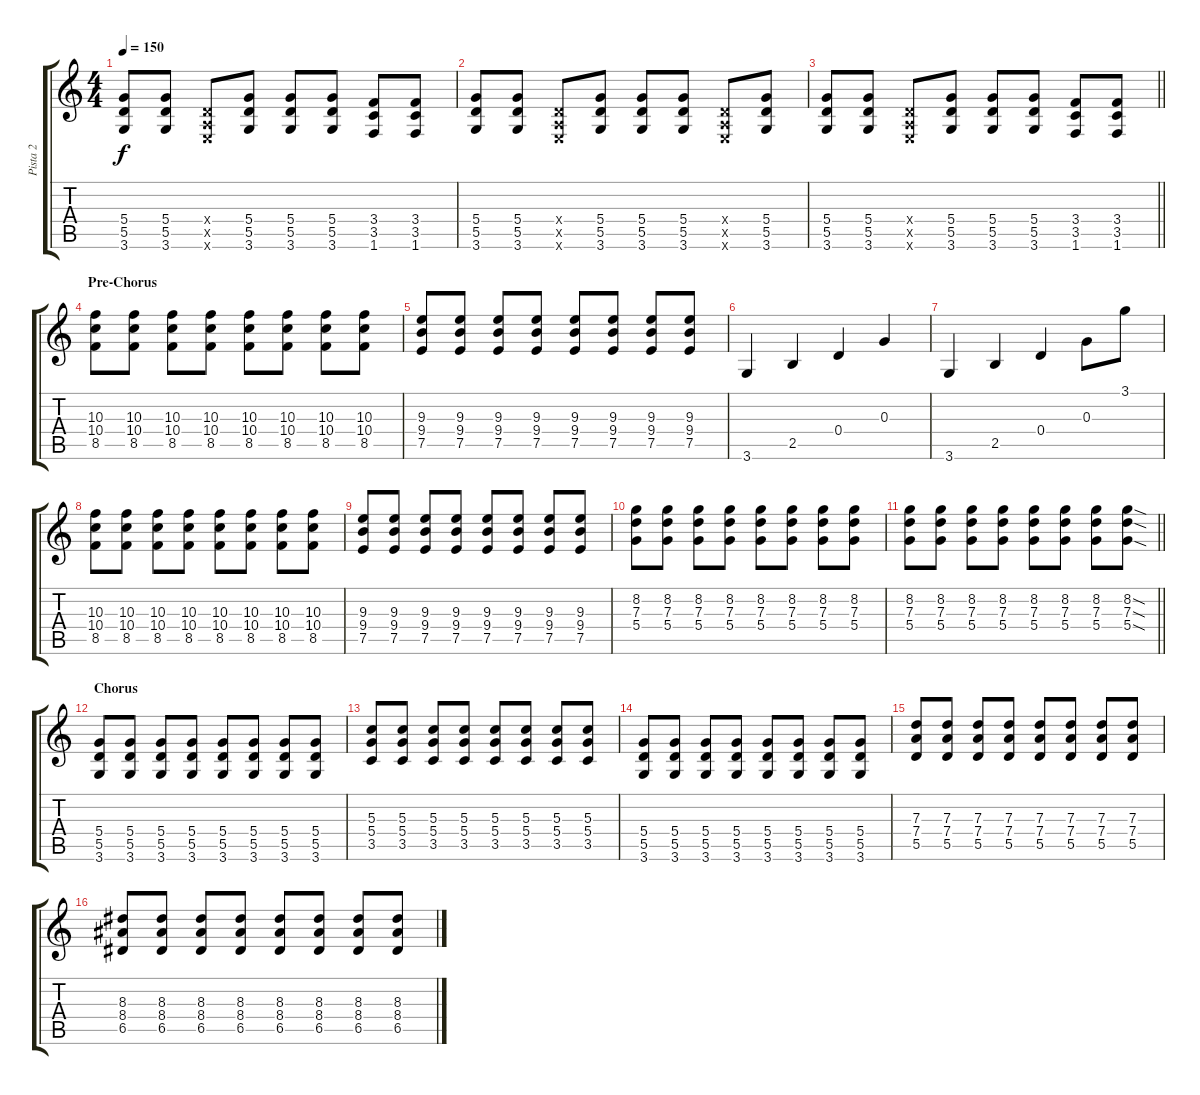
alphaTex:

\track ("Pista 2" "Pista 2") {instrument overdrivenguitar}
\staff {score tabs}
\tuning (E4 B3 G3 D3 A2 E2) {hide}
\ts (4 4)
\tempo 150
\clef g2
\ks c
(5.4 5.5 3.6).8{dy f} (5.4 5.5 3.6).8 (0.4{x} 0.5{x} 0.6{x}).8 (5.4 5.5 3.6).8 (5.4 5.5 3.6).8 (5.4 5.5 3.6).8 (3.4 3.5 1.6).8 (3.4 3.5 1.6).8 |
(5.4 5.5 3.6).8 (5.4 5.5 3.6).8 (0.4{x} 0.5{x} 0.6{x}).8 (5.4 5.5 3.6).8 (5.4 5.5 3.6).8 (5.4 5.5 3.6).8 (0.4{x} 0.5{x} 0.6{x}).8 (5.4 5.5 3.6).8 |
\barLineRight lightlight
(5.4 5.5 3.6).8 (5.4 5.5 3.6).8 (0.4{x} 0.5{x} 0.6{x}).8 (5.4 5.5 3.6).8 (5.4 5.5 3.6).8 (5.4 5.5 3.6).8 (3.4 3.5 1.6).8 (3.4 3.5 1.6).8 |
\section ("" "Pre-Chorus")
(10.3 10.4 8.5).8 (10.3 10.4 8.5).8 (10.3 10.4 8.5).8 (10.3 10.4 8.5).8 (10.3 10.4 8.5).8 (10.3 10.4 8.5).8 (10.3 10.4 8.5).8 (10.3 10.4 8.5).8 |
(9.3 9.4 7.5).8 (9.3 9.4 7.5).8 (9.3 9.4 7.5).8 (9.3 9.4 7.5).8 (9.3 9.4 7.5).8 (9.3 9.4 7.5).8 (9.3 9.4 7.5).8 (9.3 9.4 7.5).8 |
3.6.4 2.5.4 0.4.4 0.3.4 |
3.6.4 2.5.4 0.4.4 0.3.8 3.1.8 |
(10.3 10.4 8.5).8 (10.3 10.4 8.5).8 (10.3 10.4 8.5).8 (10.3 10.4 8.5).8 (10.3 10.4 8.5).8 (10.3 10.4 8.5).8 (10.3 10.4 8.5).8 (10.3 10.4 8.5).8 |
(9.3 9.4 7.5).8 (9.3 9.4 7.5).8 (9.3 9.4 7.5).8 (9.3 9.4 7.5).8 (9.3 9.4 7.5).8 (9.3 9.4 7.5).8 (9.3 9.4 7.5).8 (9.3 9.4 7.5).8 |
(8.2 7.3 5.4).8 (8.2 7.3 5.4).8 (8.2 7.3 5.4).8 (8.2 7.3 5.4).8 (8.2 7.3 5.4).8 (8.2 7.3 5.4).8 (8.2 7.3 5.4).8 (8.2 7.3 5.4).8 |
\barLineRight lightlight
(8.2 7.3 5.4).8 (8.2 7.3 5.4).8 (8.2 7.3 5.4).8 (8.2 7.3 5.4).8 (8.2 7.3 5.4).8 (8.2 7.3 5.4).8 (8.2 7.3 5.4).8 (8.2{sod} 7.3{sod} 5.4{sod}).8 |
\section ("" "Chorus")
(5.4 5.5 3.6).8 (5.4 5.5 3.6).8 (5.4 5.5 3.6).8 (5.4 5.5 3.6).8 (5.4 5.5 3.6).8 (5.4 5.5 3.6).8 (5.4 5.5 3.6).8 (5.4 5.5 3.6).8 |
(5.3 5.4 3.5).8 (5.3 5.4 3.5).8 (5.3 5.4 3.5).8 (5.3 5.4 3.5).8 (5.3 5.4 3.5).8 (5.3 5.4 3.5).8 (5.3 5.4 3.5).8 (5.3 5.4 3.5).8 |
(5.4 5.5 3.6).8 (5.4 5.5 3.6).8 (5.4 5.5 3.6).8 (5.4 5.5 3.6).8 (5.4 5.5 3.6).8 (5.4 5.5 3.6).8 (5.4 5.5 3.6).8 (5.4 5.5 3.6).8 |
(7.3 7.4 5.5).8 (7.3 7.4 5.5).8 (7.3 7.4 5.5).8 (7.3 7.4 5.5).8 (7.3 7.4 5.5).8 (7.3 7.4 5.5).8 (7.3 7.4 5.5).8 (7.3 7.4 5.5).8 |
(8.3 8.4 6.5).8 (8.3 8.4 6.5).8 (8.3 8.4 6.5).8 (8.3 8.4 6.5).8 (8.3 8.4 6.5).8 (8.3 8.4 6.5).8 (8.3 8.4 6.5).8 (8.3 8.4 6.5).8
